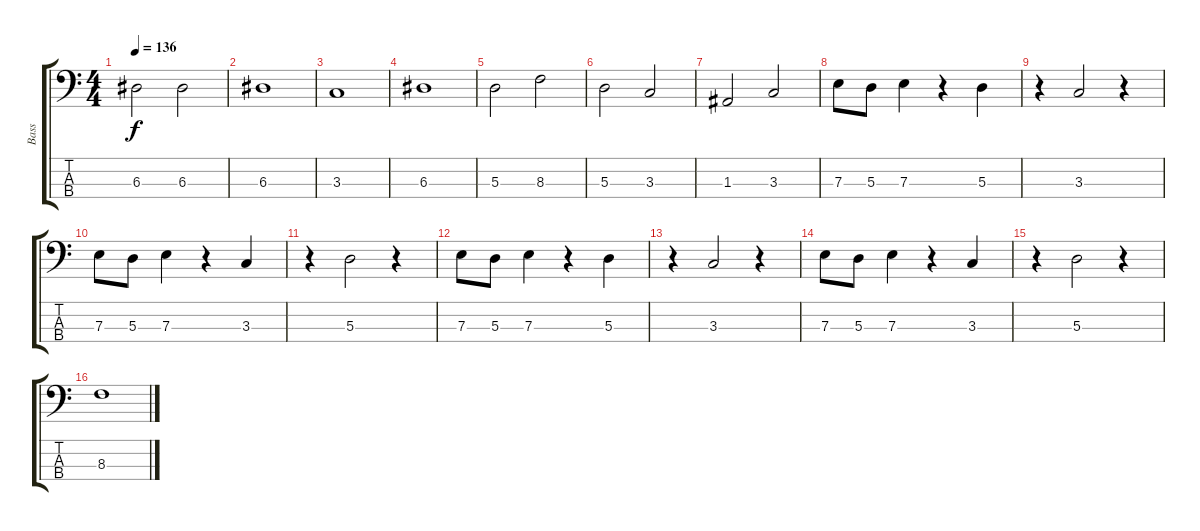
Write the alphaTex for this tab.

\track ("Bass" "Bass") {instrument electricbasspick}
\staff {score tabs}
\tuning (G2 D2 A1 E1) {hide}
\ts (4 4)
\tempo 136
\clef f4
\ks c
6.3.2{dy f} 6.3.2 |
6.3.1 |
3.3.1 |
6.3.1 |
5.3.2 8.3.2 |
5.3.2 3.3.2 |
1.3.2 3.3.2 |
7.3.8 5.3.8 7.3.4 r.4 5.3.4 |
r.4 3.3.2 r.4 |
7.3.8 5.3.8 7.3.4 r.4 3.3.4 |
r.4 5.3.2 r.4 |
7.3.8 5.3.8 7.3.4 r.4 5.3.4 |
r.4 3.3.2 r.4 |
7.3.8 5.3.8 7.3.4 r.4 3.3.4 |
r.4 5.3.2 r.4 |
8.3.1
